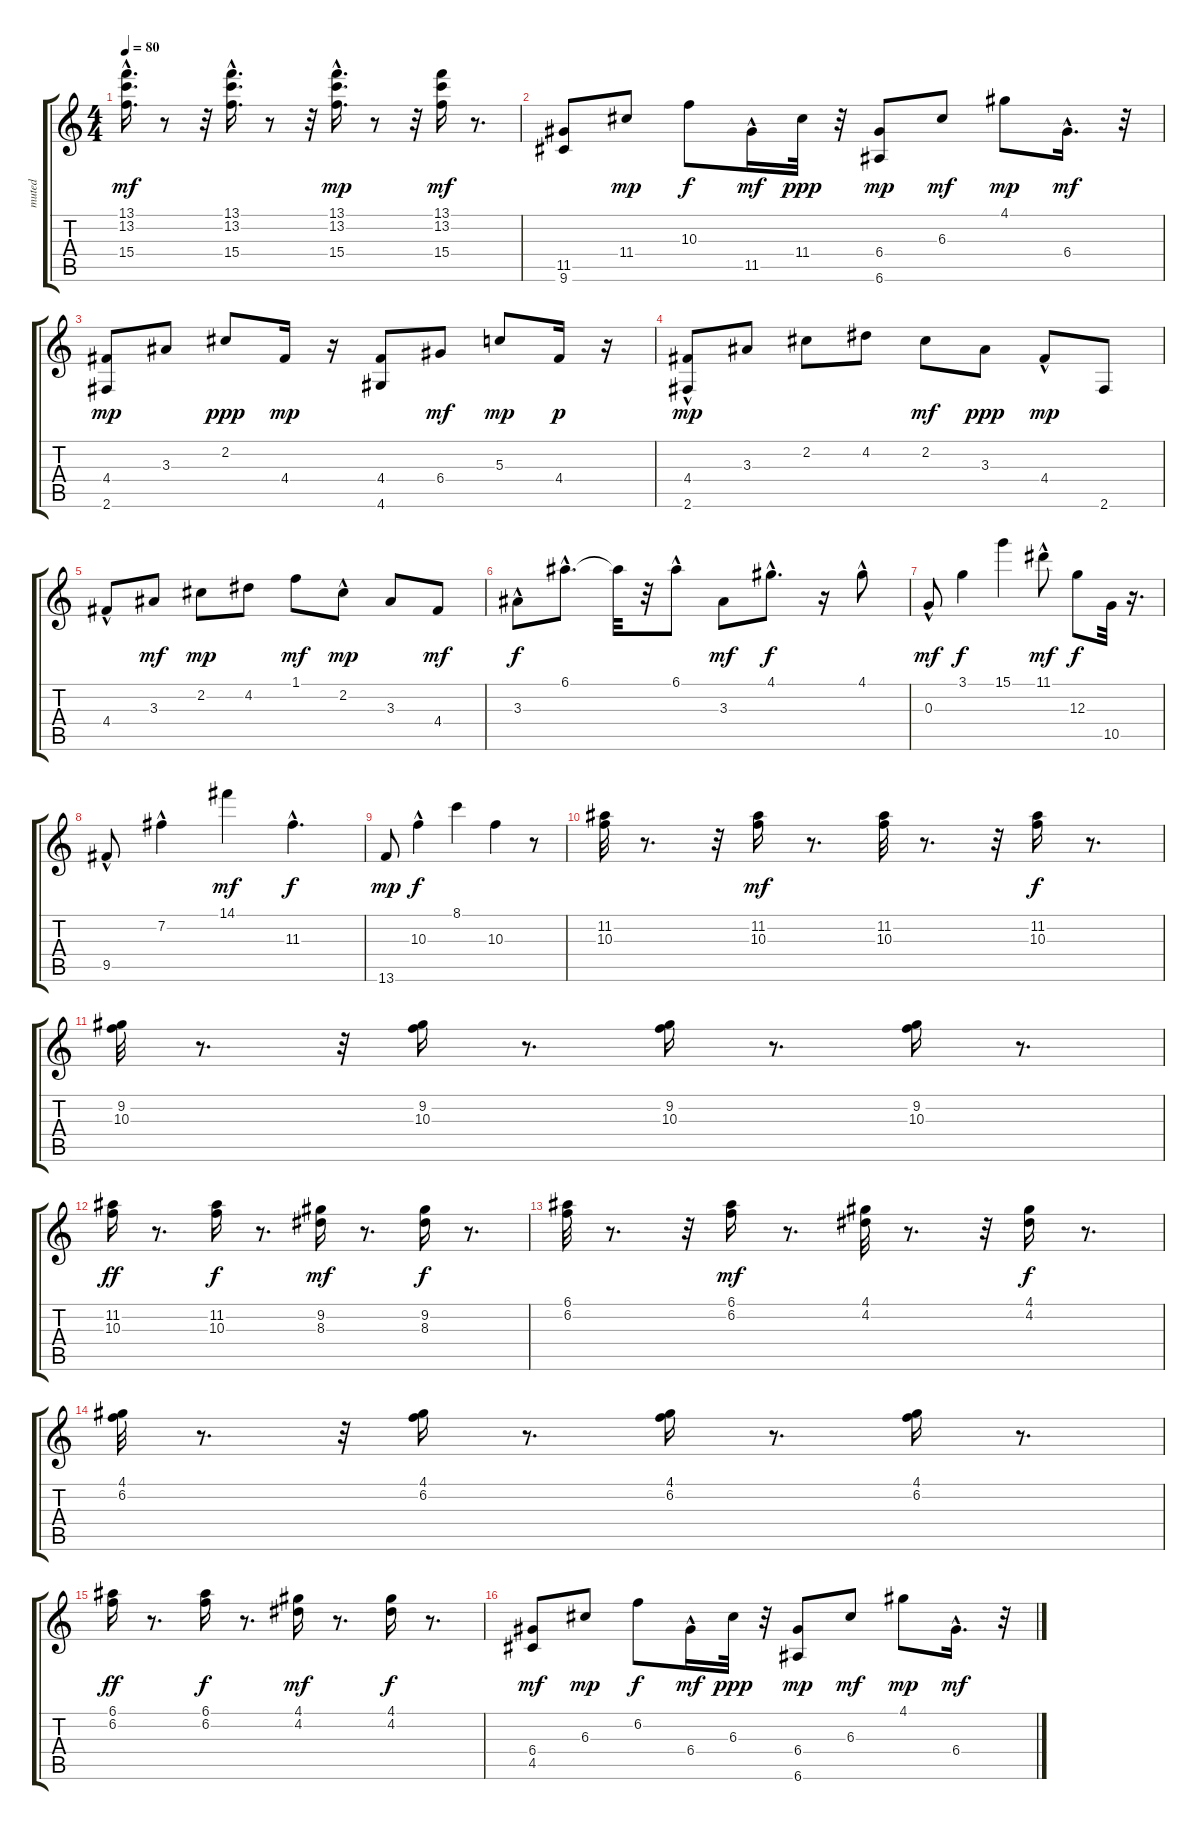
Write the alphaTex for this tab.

\track ("muted" "muted") {instrument electricguitarmuted}
\staff {score tabs}
\tuning (E4 B3 G3 D3 A2 E2) {hide}
\ts (4 4)
\tempo 80
\clef g2
\ks c
(13.1{hac} 13.2{hac} 15.4{hac}).16{d dy mf} r.8 r.32 (13.1{hac} 13.2{hac} 15.4{hac}).16{d} r.8 r.32 (13.1{hac} 13.2{hac} 15.4{hac}).16{d dy mp} r.8 r.32 (13.1 13.2 15.4).16{dy mf} r.8{d} |
(11.5 9.6).8 11.4.8{dy mp} 10.3.8{dy f} 11.5{hac}.16{dy mf} 11.4.32{dy ppp} r.32 (6.4 6.6).8{dy mp} 6.3.8{dy mf} 4.1.8{dy mp} 6.4{hac}.16{d dy mf} r.32 |
(4.4 2.6).8{dy mp} 3.3.8 2.2.8{dy ppp} 4.4.16{dy mp} r.16 (4.4 4.6).8 6.4.8{dy mf} 5.3.8{dy mp} 4.4.16{dy p} r.16 |
(4.4 2.6{hac}).8{dy mp} 3.3.8 2.2.8 4.2.8 2.2.8{dy mf} 3.3.8{dy ppp} 4.4{hac}.8{dy mp} 2.6.8 |
4.4{hac}.8 3.3.8{dy mf} 2.2.8{dy mp} 4.2.8 1.1.8{dy mf} 2.2{hac}.8{dy mp} 3.3.8 4.4.8{dy mf} |
3.3{hac}.8{dy f} 6.1{hac}.8{d} 6.1{t}.32 r.32 6.1{hac}.8 3.3.8{dy mf} 4.1{hac}.8{d dy f} r.16 4.1{hac}.8 |
0.3{hac}.8{dy mf} 3.1.4{dy f} 15.1.4 11.1{hac}.8{dy mf} 12.3.8{dy f} 10.5.32 r.16{d} |
9.5{hac}.8 7.2{hac}.4 14.1.4{dy mf} 11.3{hac}.4{d dy f} |
13.6.8{dy mp} 10.3{hac}.4{dy f} 8.1.4 10.3.4 r.8 |
(11.2 10.3).32 r.8{d} r.32 (11.2 10.3).16{dy mf} r.8{d} (11.2 10.3).32 r.8{d} r.32 (11.2 10.3).16{dy f} r.8{d} |
(9.2 10.3).32 r.8{d} r.32 (9.2 10.3).16 r.8{d} (9.2 10.3).16 r.8{d} (9.2 10.3).16 r.8{d} |
(11.2 10.3).16{dy ff} r.8{d} (11.2 10.3).16{dy f} r.8{d} (9.2 8.3).16{dy mf} r.8{d} (9.2 8.3).16{dy f} r.8{d} |
(6.1 6.2).32 r.8{d} r.32 (6.1 6.2).16{dy mf} r.8{d} (4.1 4.2).32 r.8{d} r.32 (4.1 4.2).16{dy f} r.8{d} |
(4.1 6.2).32 r.8{d} r.32 (4.1 6.2).16 r.8{d} (4.1 6.2).16 r.8{d} (4.1 6.2).16 r.8{d} |
(6.1 6.2).16{dy ff} r.8{d} (6.1 6.2).16{dy f} r.8{d} (4.1 4.2).16{dy mf} r.8{d} (4.1 4.2).16{dy f} r.8{d} |
(6.4 4.5).8{dy mf} 6.3.8{dy mp} 6.2.8{dy f} 6.4{hac}.16{dy mf} 6.3.32{dy ppp} r.32 (6.4 6.6).8{dy mp} 6.3.8{dy mf} 4.1.8{dy mp} 6.4{hac}.16{d dy mf} r.32
